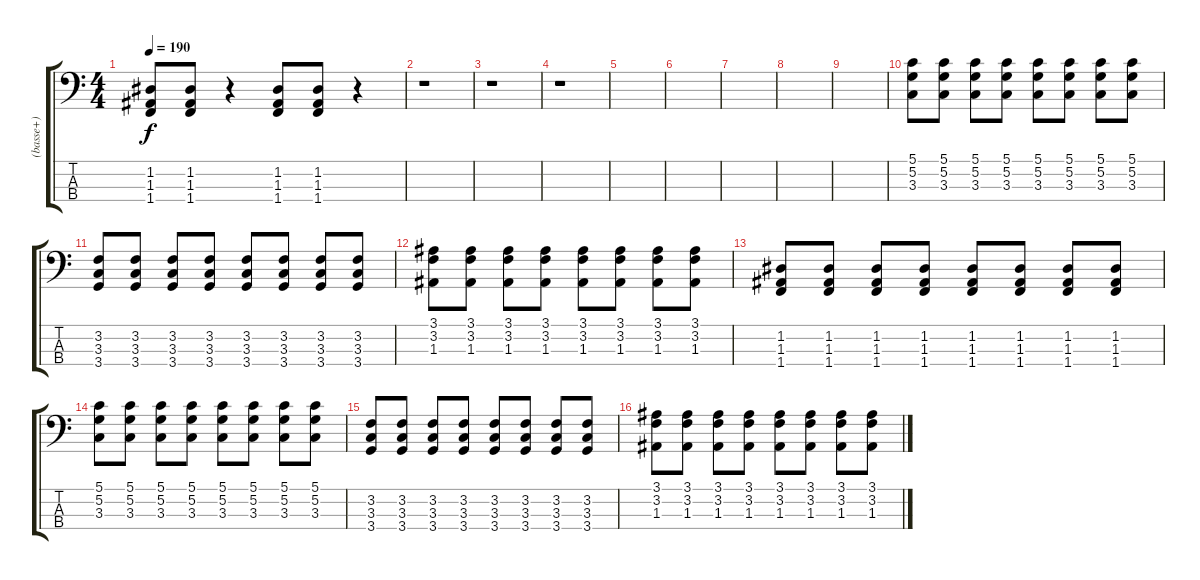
\track ("(basse+)" "(basse+)") {instrument electricbasspick}
\staff {score tabs}
\tuning (G2 D2 A1 E1) {hide}
\ts (4 4)
\tempo 190
\clef f4
\ks c
(1.2 1.3 1.4).8{dy f} (1.2 1.3 1.4).8 r.4 (1.2 1.3 1.4).8 (1.2 1.3 1.4).8 r.4 |
r.1 |
r.1 |
r.1 |
|
|
|
|
|
(5.1 5.2 3.3).8 (5.1 5.2 3.3).8 (5.1 5.2 3.3).8 (5.1 5.2 3.3).8 (5.1 5.2 3.3).8 (5.1 5.2 3.3).8 (5.1 5.2 3.3).8 (5.1 5.2 3.3).8 |
(3.2 3.3 3.4).8 (3.2 3.3 3.4).8 (3.2 3.3 3.4).8 (3.2 3.3 3.4).8 (3.2 3.3 3.4).8 (3.2 3.3 3.4).8 (3.2 3.3 3.4).8 (3.2 3.3 3.4).8 |
(3.1 3.2 1.3).8 (3.1 3.2 1.3).8 (3.1 3.2 1.3).8 (3.1 3.2 1.3).8 (3.1 3.2 1.3).8 (3.1 3.2 1.3).8 (3.1 3.2 1.3).8 (3.1 3.2 1.3).8 |
(1.2 1.3 1.4).8 (1.2 1.3 1.4).8 (1.2 1.3 1.4).8 (1.2 1.3 1.4).8 (1.2 1.3 1.4).8 (1.2 1.3 1.4).8 (1.2 1.3 1.4).8 (1.2 1.3 1.4).8 |
(5.1 5.2 3.3).8 (5.1 5.2 3.3).8 (5.1 5.2 3.3).8 (5.1 5.2 3.3).8 (5.1 5.2 3.3).8 (5.1 5.2 3.3).8 (5.1 5.2 3.3).8 (5.1 5.2 3.3).8 |
(3.2 3.3 3.4).8 (3.2 3.3 3.4).8 (3.2 3.3 3.4).8 (3.2 3.3 3.4).8 (3.2 3.3 3.4).8 (3.2 3.3 3.4).8 (3.2 3.3 3.4).8 (3.2 3.3 3.4).8 |
(3.1 3.2 1.3).8 (3.1 3.2 1.3).8 (3.1 3.2 1.3).8 (3.1 3.2 1.3).8 (3.1 3.2 1.3).8 (3.1 3.2 1.3).8 (3.1 3.2 1.3).8 (3.1 3.2 1.3).8
